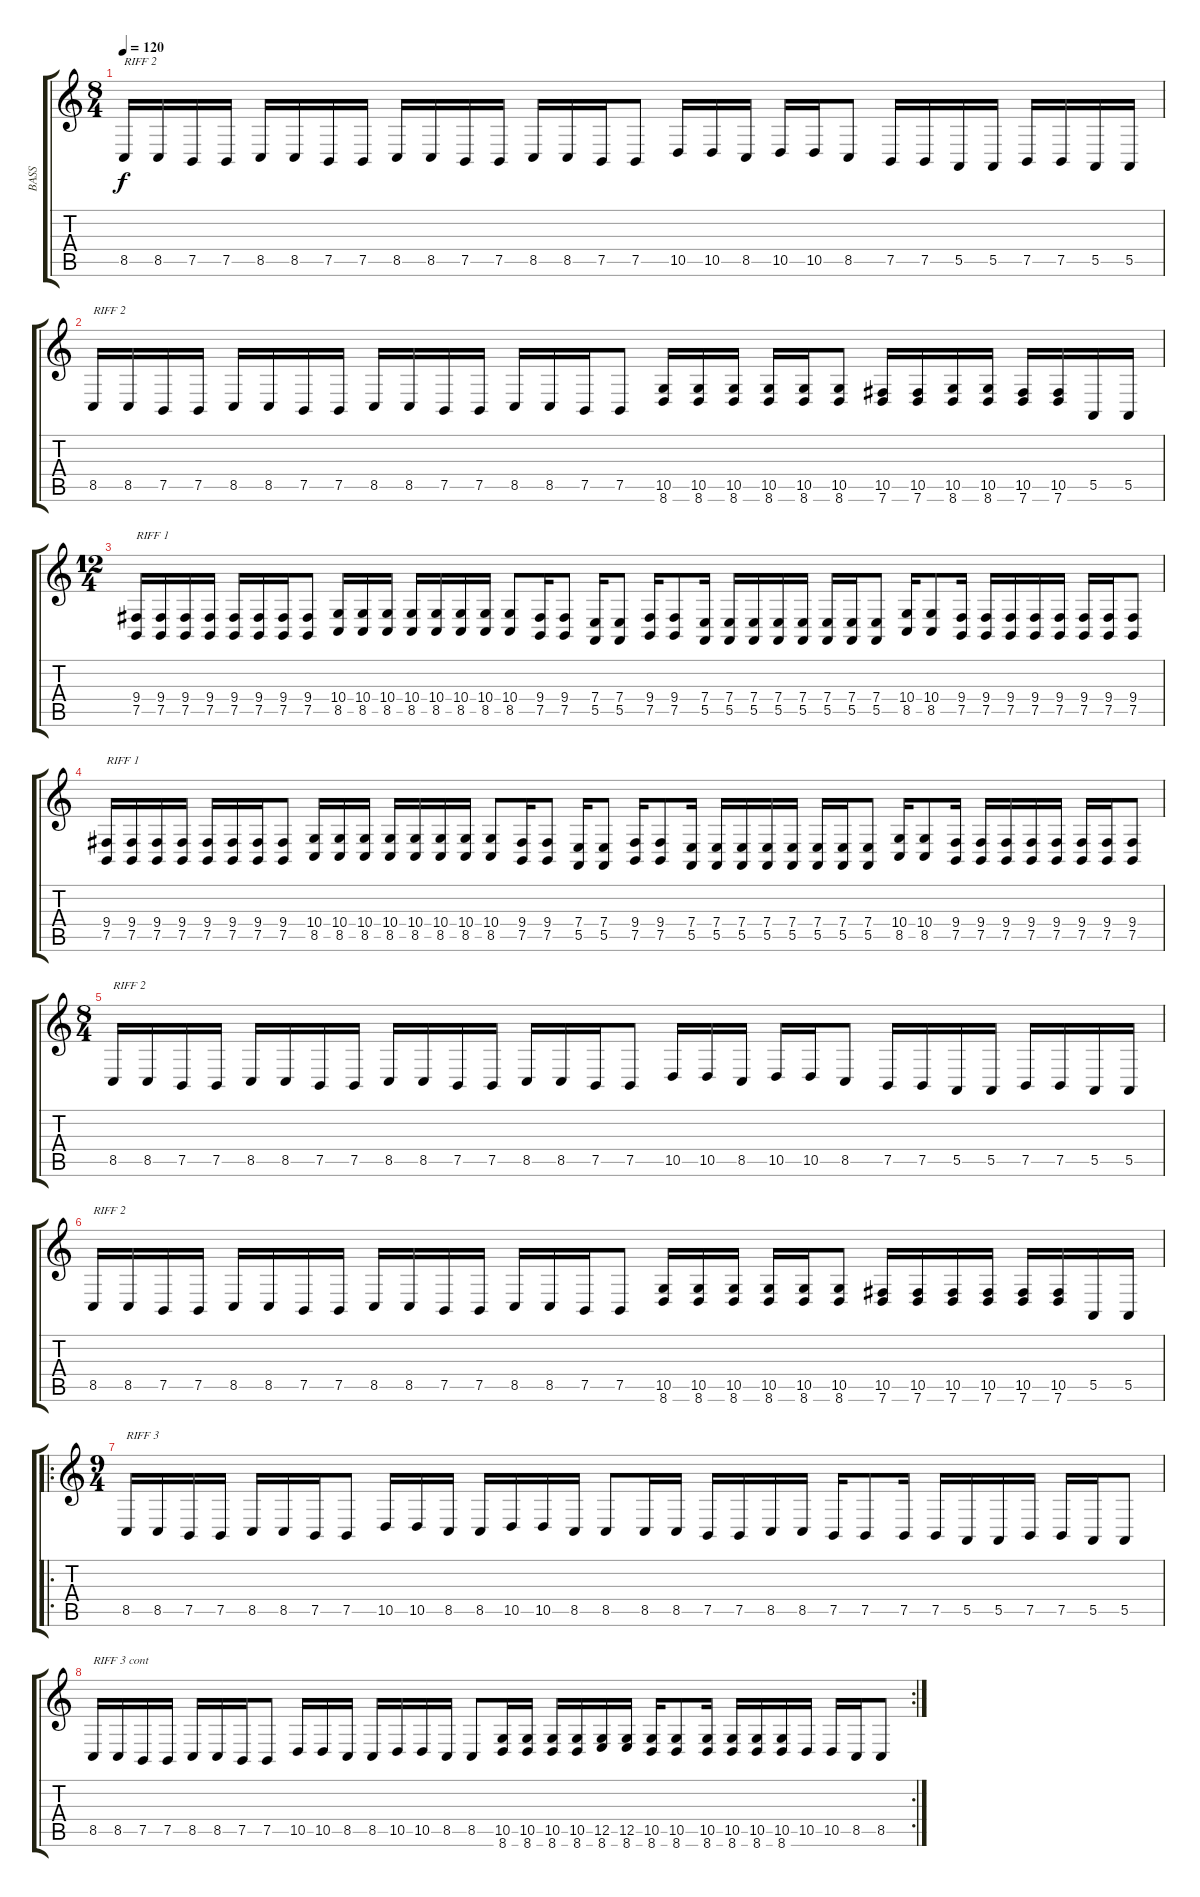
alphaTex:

\track ("BASS" "BASS") {instrument electricbasspick}
\staff {score tabs}
\tuning (E4 B3 D2 A1 E1 B1) {hide}
\ts (8 4)
\tempo 120
\clef g2
\ks c
8.5.16{txt "RIFF 2" dy f} 8.5.16 7.5.16 7.5.16 8.5.16 8.5.16 7.5.16 7.5.16 8.5.16 8.5.16 7.5.16 7.5.16 8.5.16 8.5.16 7.5.16 7.5.8 10.5.16 10.5.16 8.5.16 10.5.16 10.5.16 8.5.8 7.5.16 7.5.16 5.5.16 5.5.16 7.5.16 7.5.16 5.5.16 5.5.16 |
8.5.16{txt "RIFF 2"} 8.5.16 7.5.16 7.5.16 8.5.16 8.5.16 7.5.16 7.5.16 8.5.16 8.5.16 7.5.16 7.5.16 8.5.16 8.5.16 7.5.16 7.5.8 (10.5 8.6).16 (10.5 8.6).16 (10.5 8.6).16 (10.5 8.6).16 (10.5 8.6).16 (10.5 8.6).8 (10.5 7.6).16 (10.5 7.6).16 (10.5 8.6).16 (10.5 8.6).16 (10.5 7.6).16 (10.5 7.6).16 5.5.16 5.5.16 |
\ts (12 4)
(9.4 7.5).16{txt "RIFF 1"} (9.4 7.5).16 (9.4 7.5).16 (9.4 7.5).16 (9.4 7.5).16 (9.4 7.5).16 (9.4 7.5).16 (9.4 7.5).8 (10.4 8.5).16 (10.4 8.5).16 (10.4 8.5).16 (10.4 8.5).16 (10.4 8.5).16 (10.4 8.5).16 (10.4 8.5).16 (10.4 8.5).8 (9.4 7.5).16 (9.4 7.5).8 (7.4 5.5).16 (7.4 5.5).8 (9.4 7.5).16 (9.4 7.5).8 (7.4 5.5).16 (7.4 5.5).16 (7.4 5.5).16 (7.4 5.5).16 (7.4 5.5).16 (7.4 5.5).16 (7.4 5.5).16 (7.4 5.5).8 (10.4 8.5).16 (10.4 8.5).8 (9.4 7.5).16 (9.4 7.5).16 (9.4 7.5).16 (9.4 7.5).16 (9.4 7.5).16 (9.4 7.5).16 (9.4 7.5).16 (9.4 7.5).8 |
(9.4 7.5).16{txt "RIFF 1"} (9.4 7.5).16 (9.4 7.5).16 (9.4 7.5).16 (9.4 7.5).16 (9.4 7.5).16 (9.4 7.5).16 (9.4 7.5).8 (10.4 8.5).16 (10.4 8.5).16 (10.4 8.5).16 (10.4 8.5).16 (10.4 8.5).16 (10.4 8.5).16 (10.4 8.5).16 (10.4 8.5).8 (9.4 7.5).16 (9.4 7.5).8 (7.4 5.5).16 (7.4 5.5).8 (9.4 7.5).16 (9.4 7.5).8 (7.4 5.5).16 (7.4 5.5).16 (7.4 5.5).16 (7.4 5.5).16 (7.4 5.5).16 (7.4 5.5).16 (7.4 5.5).16 (7.4 5.5).8 (10.4 8.5).16 (10.4 8.5).8 (9.4 7.5).16 (9.4 7.5).16 (9.4 7.5).16 (9.4 7.5).16 (9.4 7.5).16 (9.4 7.5).16 (9.4 7.5).16 (9.4 7.5).8 |
\ts (8 4)
8.5.16{txt "RIFF 2"} 8.5.16 7.5.16 7.5.16 8.5.16 8.5.16 7.5.16 7.5.16 8.5.16 8.5.16 7.5.16 7.5.16 8.5.16 8.5.16 7.5.16 7.5.8 10.5.16 10.5.16 8.5.16 10.5.16 10.5.16 8.5.8 7.5.16 7.5.16 5.5.16 5.5.16 7.5.16 7.5.16 5.5.16 5.5.16 |
8.5.16{txt "RIFF 2"} 8.5.16 7.5.16 7.5.16 8.5.16 8.5.16 7.5.16 7.5.16 8.5.16 8.5.16 7.5.16 7.5.16 8.5.16 8.5.16 7.5.16 7.5.8 (10.5 8.6).16 (10.5 8.6).16 (10.5 8.6).16 (10.5 8.6).16 (10.5 8.6).16 (10.5 8.6).8 (10.5 7.6).16 (10.5 7.6).16 (10.5 7.6).16 (10.5 7.6).16 (10.5 7.6).16 (10.5 7.6).16 5.5.16 5.5.16 |
\ro
\ts (9 4)
8.5.16{txt "RIFF 3 "} 8.5.16 7.5.16 7.5.16 8.5.16 8.5.16 7.5.16 7.5.8 10.5.16 10.5.16 8.5.16 8.5.16 10.5.16 10.5.16 8.5.16 8.5.8 8.5.16 8.5.16 7.5.16 7.5.16 8.5.16 8.5.16 7.5.16 7.5.8 7.5.16 7.5.16 5.5.16 5.5.16 7.5.16 7.5.16 5.5.16 5.5.8 |
\rc 2
8.5.16{txt "RIFF 3 cont"} 8.5.16 7.5.16 7.5.16 8.5.16 8.5.16 7.5.16 7.5.8 10.5.16 10.5.16 8.5.16 8.5.16 10.5.16 10.5.16 8.5.16 8.5.8 (10.5 8.6).16 (10.5 8.6).16 (10.5 8.6).16 (10.5 8.6).16 (12.5 8.6).16 (12.5 8.6).16 (10.5 8.6).16 (10.5 8.6).8 (10.5 8.6).16 (10.5 8.6).16 (10.5 8.6).16 (10.5 8.6).16 10.5.16 10.5.16 8.5.16 8.5.8
